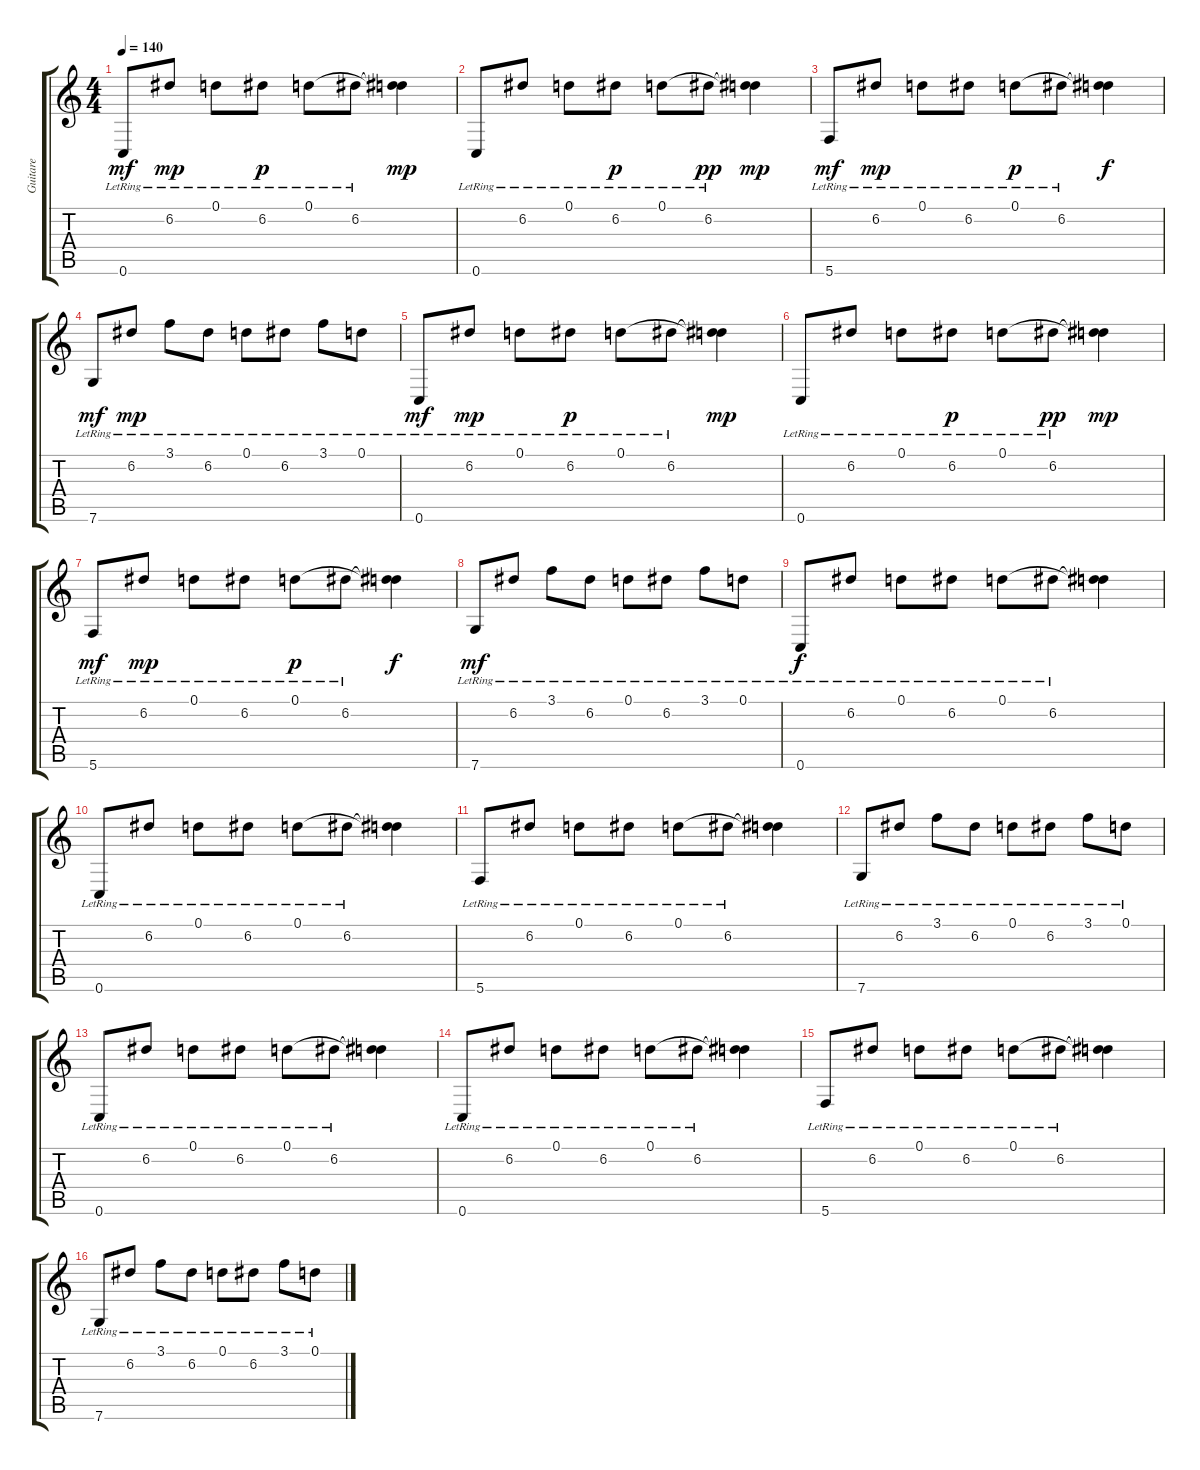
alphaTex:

\track ("Guitare" "Guitare") {instrument electricguitarclean}
\staff {score tabs}
\tuning (D4 A3 F3 C3 G2 C2) {hide}
\ts (4 4)
\tempo 140
\clef g2
\ks c
0.6{lr}.8{dy mf} 6.2{lr}.8{dy mp} 0.1{lr}.8 6.2{lr}.8{dy p} 0.1{lr}.8 6.2{lr}.8 (0.1{t} 6.2{t}).4{dy mp} |
0.6{lr}.8 6.2{lr}.8 0.1{lr}.8 6.2{lr}.8{dy p} 0.1{lr}.8 6.2{lr}.8{dy pp} (0.1{t} 6.2{t}).4{dy mp} |
5.6{lr}.8{dy mf} 6.2{lr}.8{dy mp} 0.1{lr}.8 6.2{lr}.8 0.1{lr}.8{dy p} 6.2{lr}.8 (0.1{t} 6.2{t}).4{dy f} |
7.6{lr}.8{dy mf} 6.2{lr}.8{dy mp} 3.1{lr}.8 6.2{lr}.8 0.1{lr}.8 6.2{lr}.8 3.1{lr}.8 0.1{lr}.8 |
0.6{lr}.8{dy mf} 6.2{lr}.8{dy mp} 0.1{lr}.8 6.2{lr}.8{dy p} 0.1{lr}.8 6.2{lr}.8 (0.1{t} 6.2{t}).4{dy mp} |
0.6{lr}.8 6.2{lr}.8 0.1{lr}.8 6.2{lr}.8{dy p} 0.1{lr}.8 6.2{lr}.8{dy pp} (0.1{t} 6.2{t}).4{dy mp} |
5.6{lr}.8{dy mf} 6.2{lr}.8{dy mp} 0.1{lr}.8 6.2{lr}.8 0.1{lr}.8{dy p} 6.2{lr}.8 (0.1{t} 6.2{t}).4{dy f} |
7.6{lr}.8{dy mf} 6.2{lr}.8 3.1{lr}.8 6.2{lr}.8 0.1{lr}.8 6.2{lr}.8 3.1{lr}.8 0.1{lr}.8 |
0.6{lr}.8{dy f balance 6} 6.2{lr}.8 0.1{lr}.8 6.2{lr}.8 0.1{lr}.8 6.2{lr}.8 (0.1{t} 6.2{t}).4 |
0.6{lr}.8 6.2{lr}.8 0.1{lr}.8 6.2{lr}.8 0.1{lr}.8 6.2{lr}.8 (0.1{t} 6.2{t}).4 |
5.6{lr}.8 6.2{lr}.8 0.1{lr}.8 6.2{lr}.8 0.1{lr}.8 6.2{lr}.8 (0.1{t} 6.2{t}).4 |
7.6{lr}.8 6.2{lr}.8 3.1{lr}.8 6.2{lr}.8 0.1{lr}.8 6.2{lr}.8 3.1{lr}.8 0.1{lr}.8 |
0.6{lr}.8 6.2{lr}.8 0.1{lr}.8 6.2{lr}.8 0.1{lr}.8 6.2{lr}.8 (0.1{t} 6.2{t}).4 |
0.6{lr}.8 6.2{lr}.8 0.1{lr}.8 6.2{lr}.8 0.1{lr}.8 6.2{lr}.8 (0.1{t} 6.2{t}).4 |
5.6{lr}.8 6.2{lr}.8 0.1{lr}.8 6.2{lr}.8 0.1{lr}.8 6.2{lr}.8 (0.1{t} 6.2{t}).4 |
7.6{lr}.8 6.2{lr}.8 3.1{lr}.8 6.2{lr}.8 0.1{lr}.8 6.2{lr}.8 3.1{lr}.8 0.1{lr}.8
